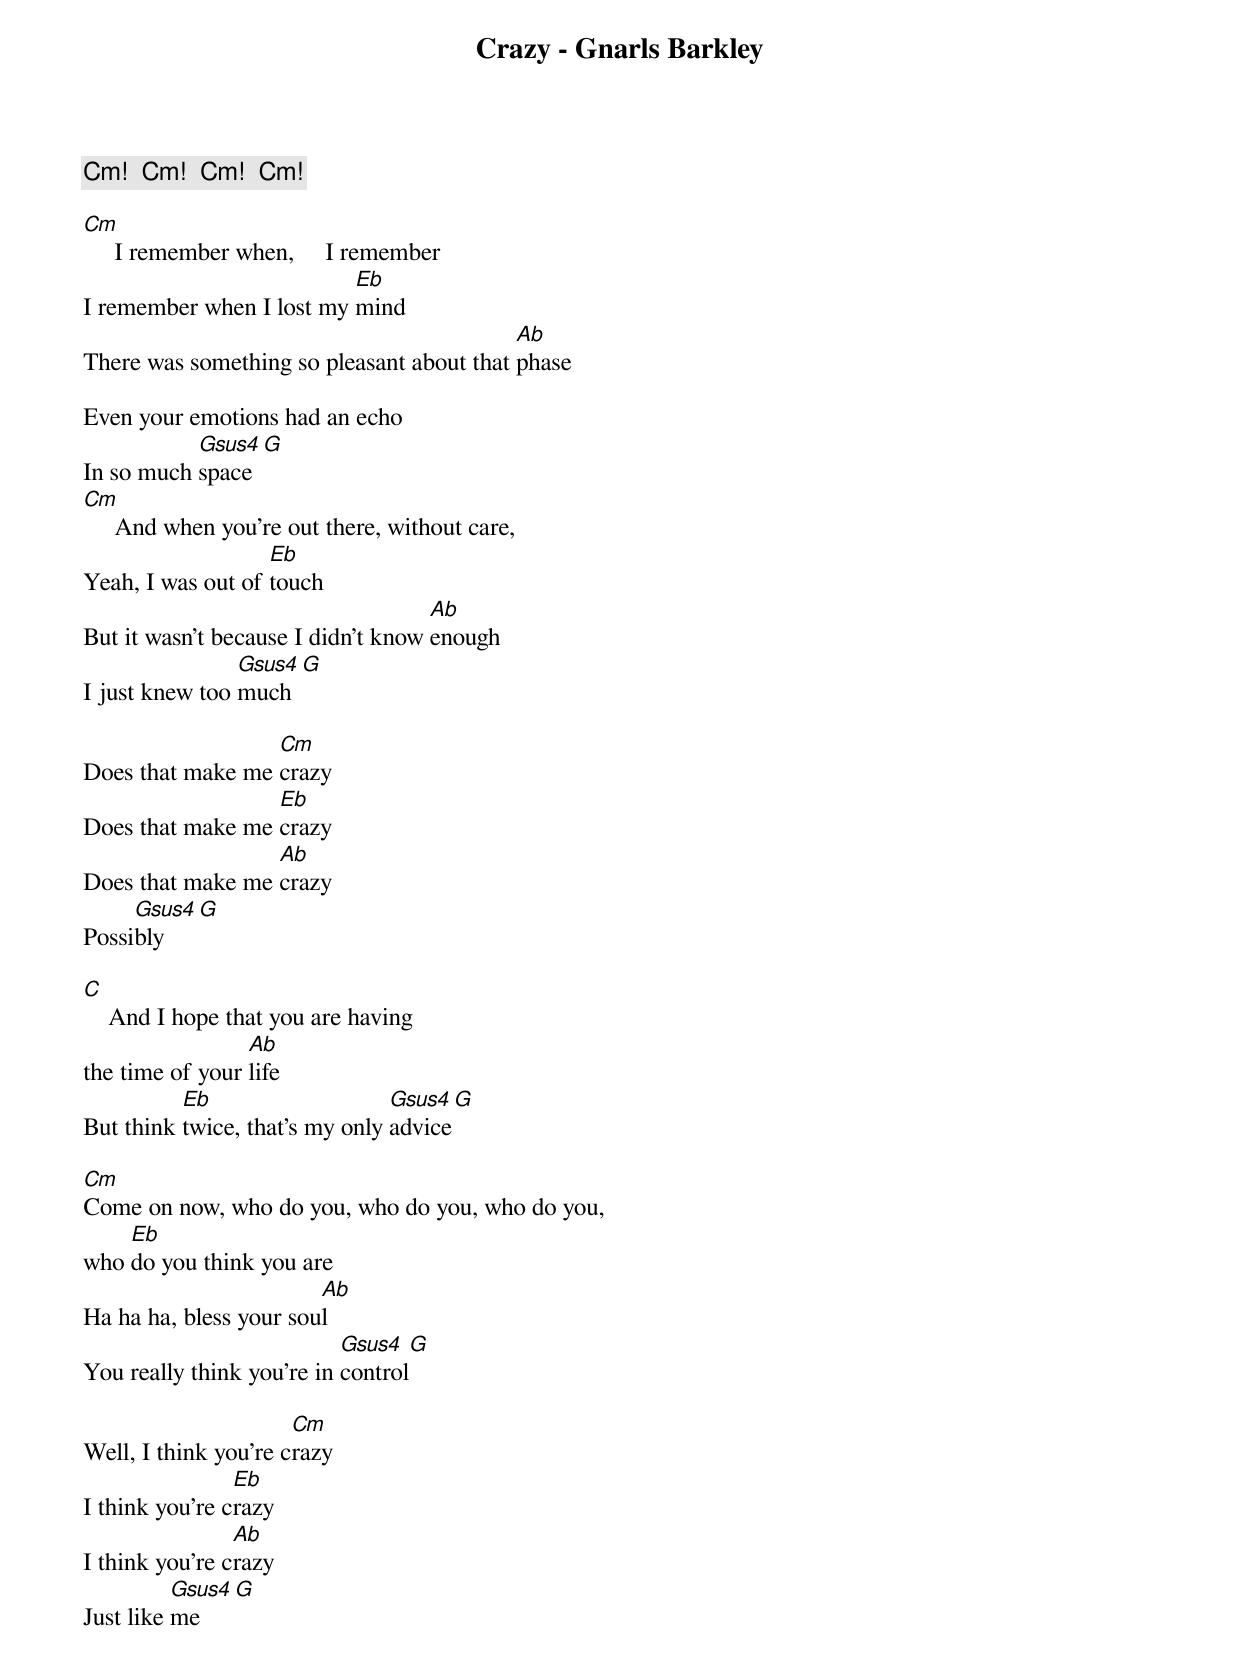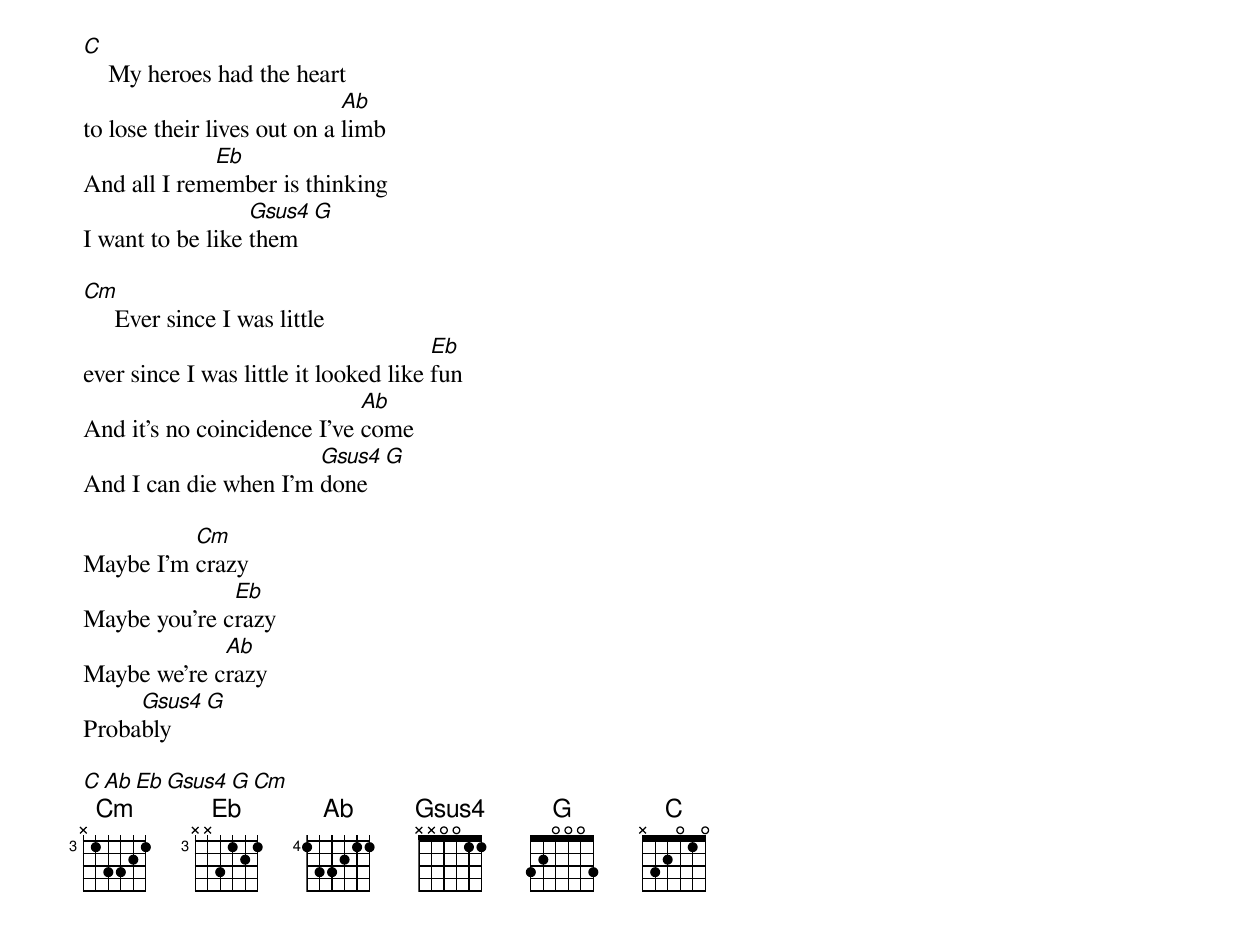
Crazy - Gnarls Barkley

Cm!  Cm!  Cm!  Cm!

Cm
     I remember when,     I remember
                          Eb
I remember when I lost my mind
                                           Ab
There was something so pleasant about that phase

Even your emotions had an echo
           Gsus4        G
In so much space
Cm
     And when you're out there, without care,
                   Eb
Yeah, I was out of touch
                                    Ab
But it wasn't because I didn't know enough
                Gsus4         G
I just knew too much

                  Cm
Does that make me crazy
                  Eb
Does that make me crazy
                  Ab
Does that make me crazy
     Gsus4      G
Possibly

C
    And I hope that you are having
                 Ab
the time of your life
          Eb                    Gsus4     G
But think twice, that's my only advice

Cm
Come on now, who do you, who do you, who do you,
    Eb
who do you think you are
                        Ab
Ha ha ha, bless your soul
                           Gsus4      G
You really think you're in control

                      Cm
Well, I think you're crazy
                Eb
I think you're crazy
                Ab
I think you're crazy
          Gsus4      G
Just like me

C
    My heroes had the heart
                             Ab
to lose their lives out on a limb
             Eb
And all I remember is thinking
                  Gsus4     G
I want to be like them

Cm
     Ever since I was little
                                       Eb
ever since I was little it looked like fun
                             Ab
And it's no coincidence I've come
                       Gsus4       G
And I can die when I'm done

          Cm
Maybe I'm crazy
              Eb
Maybe you're crazy
             Ab
Maybe we're crazy
     Gsus4      G
Probably

C      Ab      Eb       Gsus4      G      Cm
